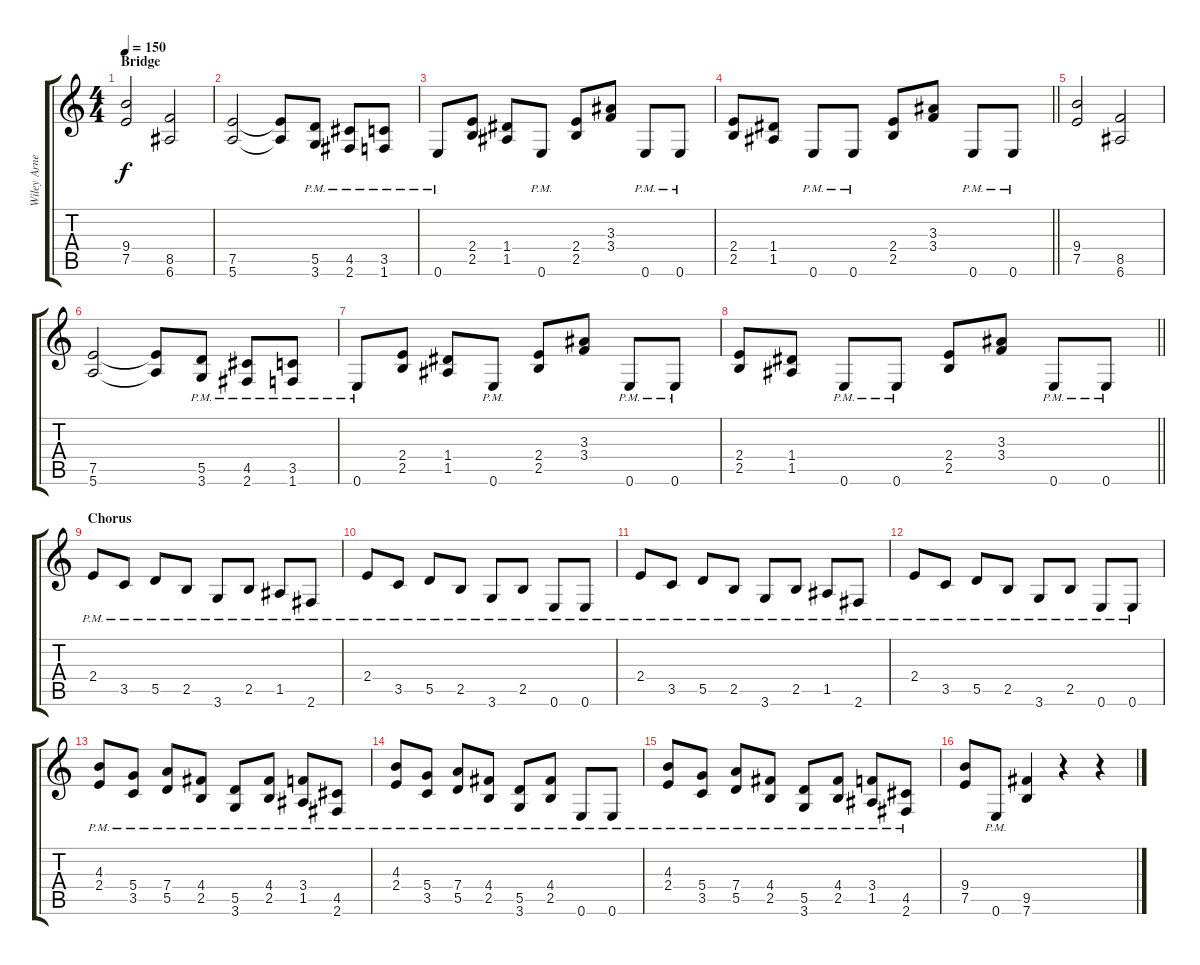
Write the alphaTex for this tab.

\track ("Wiley Arnett" "Wiley Arne") {instrument overdrivenguitar}
\staff {score tabs}
\tuning (E4 B3 G3 D3 A2 E2) {hide}
\ts (4 4)
\section ("" "Bridge")
\tempo 150
\clef g2
\ks c
(9.4 7.5).2{dy f} (8.5 6.6).2 |
(7.5 5.6).2 (7.5{t} 5.6{t}).8 (5.5{pm} 3.6{pm}).8 (4.5{pm} 2.6{pm}).8 (3.5{pm} 1.6{pm}).8 |
0.6{pm}.8 (2.4 2.5).8 (1.4 1.5).8 0.6{pm}.8 (2.4 2.5).8 (3.3 3.4).8 0.6{pm}.8 0.6{pm}.8 |
\barLineRight lightlight
(2.4 2.5).8 (1.4 1.5).8 0.6{pm}.8 0.6{pm}.8 (2.4 2.5).8 (3.3 3.4).8 0.6{pm}.8 0.6{pm}.8 |
(9.4 7.5).2 (8.5 6.6).2 |
(7.5 5.6).2 (7.5{t} 5.6{t}).8 (5.5{pm} 3.6{pm}).8 (4.5{pm} 2.6{pm}).8 (3.5{pm} 1.6{pm}).8 |
0.6{pm}.8 (2.4 2.5).8 (1.4 1.5).8 0.6{pm}.8 (2.4 2.5).8 (3.3 3.4).8 0.6{pm}.8 0.6{pm}.8 |
\barLineRight lightlight
(2.4 2.5).8 (1.4 1.5).8 0.6{pm}.8 0.6{pm}.8 (2.4 2.5).8 (3.3 3.4).8 0.6{pm}.8 0.6{pm}.8 |
\section ("" "Chorus")
2.4{pm}.8 3.5{pm}.8 5.5{pm}.8 2.5{pm}.8 3.6{pm}.8 2.5{pm}.8 1.5{pm}.8 2.6{pm}.8 |
2.4{pm}.8 3.5{pm}.8 5.5{pm}.8 2.5{pm}.8 3.6{pm}.8 2.5{pm}.8 0.6{pm}.8 0.6{pm}.8 |
2.4{pm}.8 3.5{pm}.8 5.5{pm}.8 2.5{pm}.8 3.6{pm}.8 2.5{pm}.8 1.5{pm}.8 2.6{pm}.8 |
2.4{pm}.8 3.5{pm}.8 5.5{pm}.8 2.5{pm}.8 3.6{pm}.8 2.5{pm}.8 0.6{pm}.8 0.6{pm}.8 |
(4.3{pm} 2.4{pm}).8 (5.4{pm} 3.5{pm}).8 (7.4{pm} 5.5{pm}).8 (4.4{pm} 2.5{pm}).8 (5.5{pm} 3.6{pm}).8 (4.4{pm} 2.5{pm}).8 (3.4{pm} 1.5{pm}).8 (4.5{pm} 2.6{pm}).8 |
(4.3{pm} 2.4{pm}).8 (5.4{pm} 3.5{pm}).8 (7.4{pm} 5.5{pm}).8 (4.4{pm} 2.5{pm}).8 (5.5{pm} 3.6{pm}).8 (4.4{pm} 2.5{pm}).8 0.6{pm}.8 0.6{pm}.8 |
(4.3{pm} 2.4{pm}).8 (5.4{pm} 3.5{pm}).8 (7.4{pm} 5.5{pm}).8 (4.4{pm} 2.5{pm}).8 (5.5{pm} 3.6{pm}).8 (4.4{pm} 2.5{pm}).8 (3.4{pm} 1.5{pm}).8 (4.5{pm} 2.6{pm}).8 |
(9.4 7.5).8 0.6{pm}.8 (9.5 7.6).4 r.4 r.4
